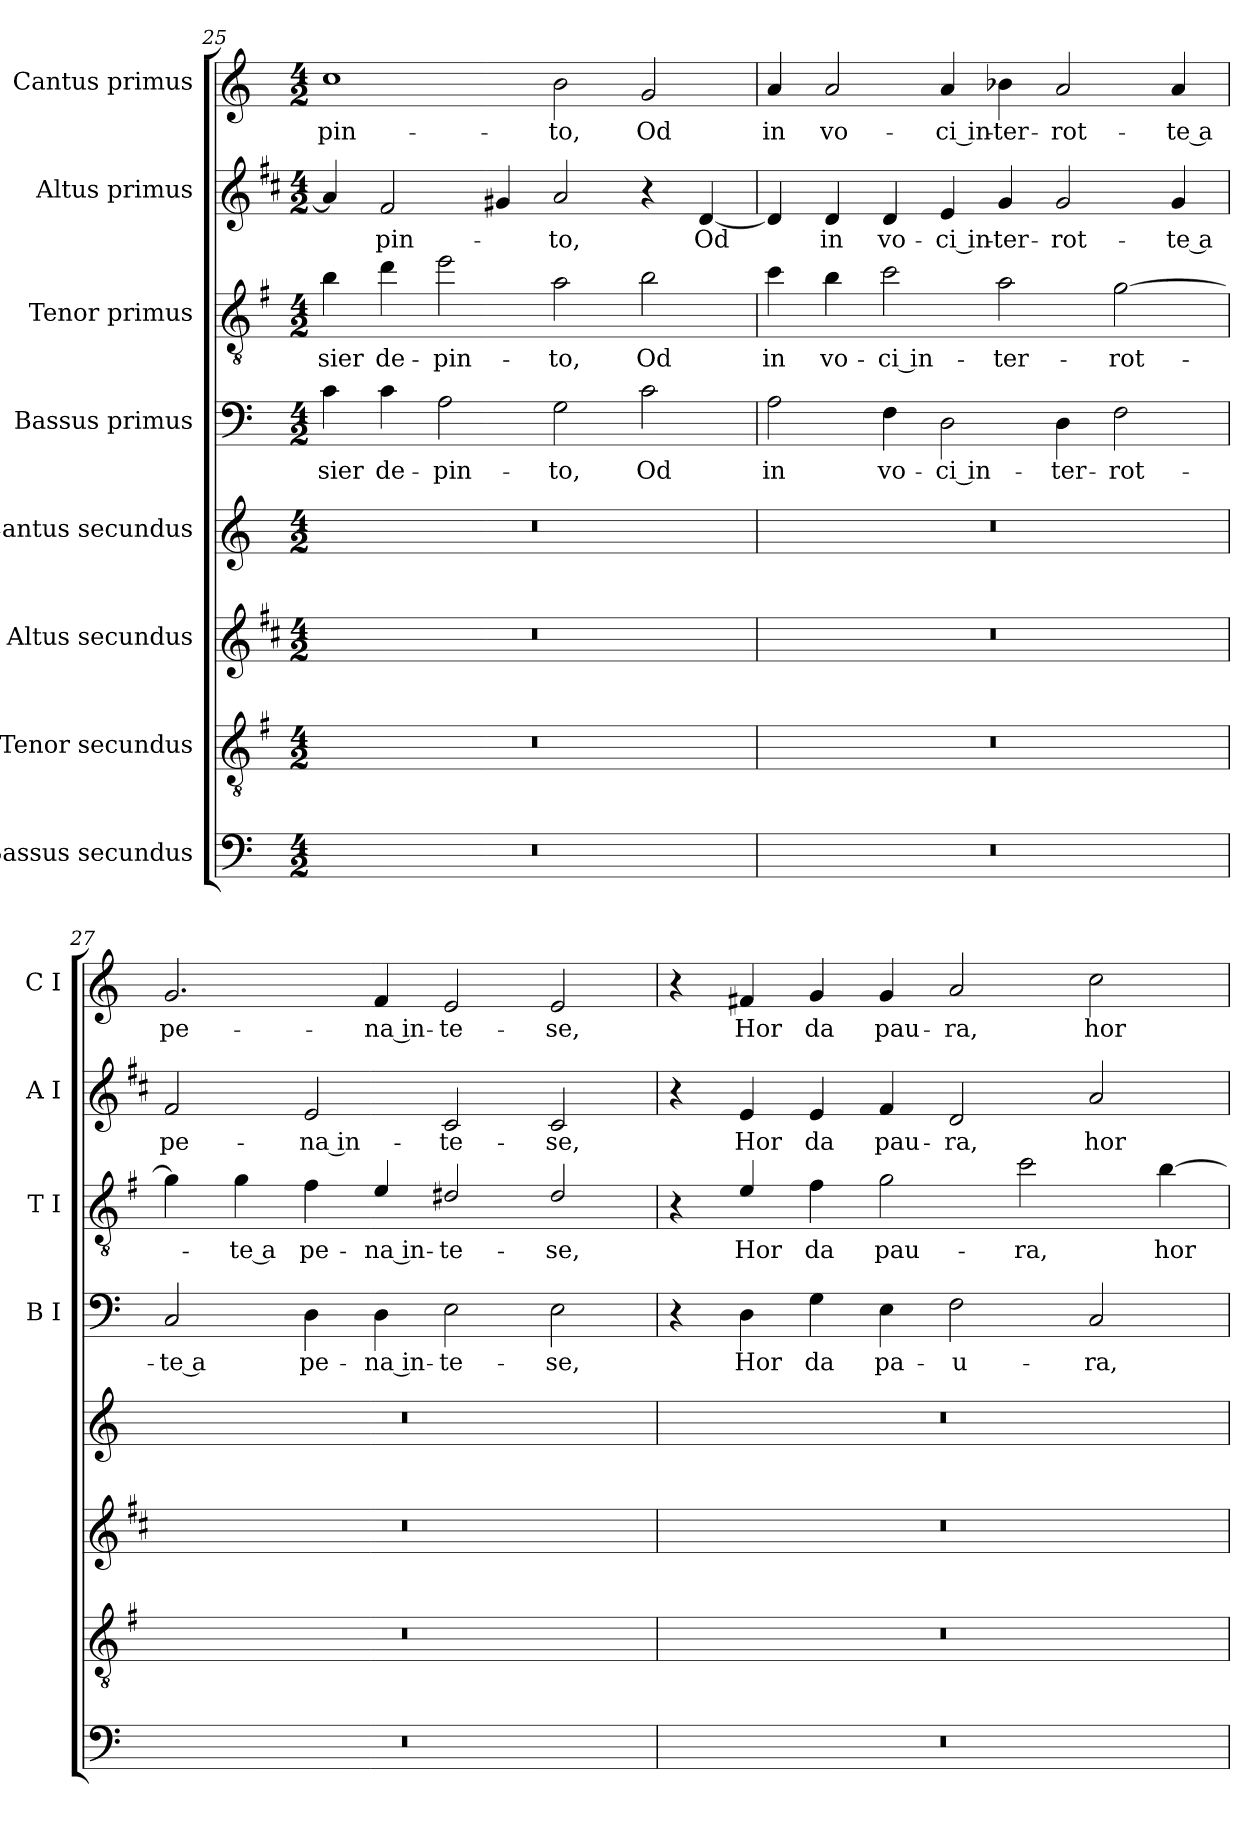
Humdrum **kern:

**kern	**kern	**kern	**kern	**kern	**text	**kern	**text	**kern	**text	**kern	**text
*part8	*part7	*part6	*part5	*part4	*part4	*part3	*part3	*part2	*part2	*part1	*part1
*staff8	*staff7	*staff6	*staff5	*staff4	*staff4	*staff3	*staff3	*staff2	*staff2	*staff1	*staff1
*I"Bassus secundus	*I"Tenor secundus	*I"Altus secundus	*I"Cantus secundus	*I"Bassus primus	*	*I"Tenor primus	*	*I"Altus primus	*	*I"Cantus primus	*
*	*	*	*	*I'B I	*	*I'T I	*	*I'A I	*	*I'C I	*
*clefF4	*clefGv2	*clefG2	*clefG2	*clefF4	*	*clefGv2	*	*clefG2	*	*clefG2	*
*	*ITrd4c7	*ITrd1c2	*	*	*	*ITrd4c7	*	*ITrd1c2	*	*	*
*k[]	*k[]	*k[]	*k[]	*k[]	*	*k[]	*	*k[]	*	*k[]	*
*C:	*C:	*C:	*C:	*C:	*	*C:	*	*C:	*	*C:	*
*M4/2	*M4/2	*M4/2	*M4/2	*M4/2	*	*M4/2	*	*M4/2	*	*M4/2	*
=25	=25	=25	=25	=25	=25	=25	=25	=25	=25	=25	=25
!	!	!	!	!	!LO:LY:b	!	!LO:LY:b	!	!	!	!LO:LY:b
0r	0r	0r	0r	4c\	-sier	4e\	-sier	4g/]	.	1cc	-pin-
!	!	!	!	!	!LO:LY:b	!	!LO:LY:b	!	!LO:LY:b	!	!
.	.	.	.	4c\	de-	4g\	de-	2e/	-pin-	.	.
!	!	!	!	!	!LO:LY:b	!	!LO:LY:b	!	!	!	!
.	.	.	.	2A\	-pin-	2a\	-pin-	.	.	.	.
.	.	.	.	.	.	.	.	4f#X/	.	.	.
!	!	!	!	!	!LO:LY:b	!	!LO:LY:b	!	!LO:LY:b	!	!LO:LY:b
.	.	.	.	2G\	-to,	2d\	-to,	2g/	-to,	2b\	-to,
!	!	!	!	!	!LO:LY:b	!	!LO:LY:b	!	!	!	!LO:LY:b
.	.	.	.	2c\	Od	2e\	Od	4r	.	2g/	Od
!	!	!	!	!	!	!	!	!	!LO:LY:b	!	!
.	.	.	.	.	.	.	.	[4c/	Od	.	.
=26	=26	=26	=26	=26	=26	=26	=26	=26	=26	=26	=26
!	!	!	!	!	!LO:LY:b	!	!LO:LY:b	!	!	!	!LO:LY:b
0r	0r	0r	0r	2A\	in	4f\	in	4c/]	.	4a/	in
!	!	!	!	!	!	!	!LO:LY:b	!	!LO:LY:b	!	!LO:LY:b
.	.	.	.	.	.	4e\	vo-	4c/	in	2a/	vo-
!	!	!	!	!	!LO:LY:b	!	!LO:LY:b	!	!LO:LY:b	!	!
.	.	.	.	4F\	vo-	2f\	-ci in-	4c/	vo-	.	.
!	!	!	!	!	!LO:LY:b	!	!	!	!LO:LY:b	!	!LO:LY:b
.	.	.	.	2D\	-ci in-	.	.	4d/	-ci in-	4a/	-ci in-
!	!	!	!	!	!	!	!LO:LY:b	!	!LO:LY:b	!	!LO:LY:b
.	.	.	.	.	.	2d\	-ter-	4f/	-ter-	4b-X\	-ter-
!	!	!	!	!	!LO:LY:b	!	!	!	!LO:LY:b	!	!LO:LY:b
.	.	.	.	4D\	-ter-	.	.	2f/	-rot-	2a/	-rot-
!	!	!	!	!	!LO:LY:b	!	!LO:LY:b	!	!	!	!
.	.	.	.	2F\	-rot-	[2c\	-rot-	.	.	.	.
!	!	!	!	!	!	!	!	!	!LO:LY:b	!	!LO:LY:b
.	.	.	.	.	.	.	.	4f/	-te a	4a/	-te a
!!LO:PB:g=z
=27	=27	=27	=27	=27	=27	=27	=27	=27	=27	=27	=27
!	!	!	!	!	!LO:LY:b	!	!	!	!LO:LY:b	!	!LO:LY:b
0r	0r	0r	0r	2C/	-te a	4c\]	.	2e/	pe-	2.g/	pe-
!	!	!	!	!	!	!	!LO:LY:b	!	!	!	!
.	.	.	.	.	.	4c\	-te a	.	.	.	.
!	!	!	!	!	!LO:LY:b	!	!LO:LY:b	!	!LO:LY:b	!	!
.	.	.	.	4D\	pe-	4B\	pe-	2d/	-na in-	.	.
!	!	!	!	!	!LO:LY:b	!	!LO:LY:b	!	!	!	!LO:LY:b
.	.	.	.	4D\	-na in-	4A/	-na in-	.	.	4f/	-na in-
!	!	!	!	!	!LO:LY:b	!	!LO:LY:b	!	!LO:LY:b	!	!LO:LY:b
.	.	.	.	2E\	-te-	2G#X/	-te-	2B/	-te-	2e/	-te-
!	!	!	!	!	!LO:LY:b	!	!LO:LY:b	!	!LO:LY:b	!	!LO:LY:b
.	.	.	.	2E\	-se,	2G#/	-se,	2B/	-se,	2e/	-se,
=28	=28	=28	=28	=28	=28	=28	=28	=28	=28	=28	=28
0r	0r	0r	0r	4r	.	4r	.	4r	.	4r	.
!	!	!	!	!	!LO:LY:b	!	!LO:LY:b	!	!LO:LY:b	!	!LO:LY:b
.	.	.	.	4D\	Hor	4A/	Hor	4d/	Hor	4f#X/	Hor
!	!	!	!	!	!LO:LY:b	!	!LO:LY:b	!	!LO:LY:b	!	!LO:LY:b
.	.	.	.	4G\	da	4B\	da	4d/	da	4g/	da
!	!	!	!	!	!LO:LY:b	!	!LO:LY:b	!	!LO:LY:b	!	!LO:LY:b
.	.	.	.	4E\	pa-	2c\	pau-	4e/	pau-	4g/	pau-
!	!	!	!	!	!LO:LY:b	!	!	!	!LO:LY:b	!	!LO:LY:b
.	.	.	.	2F\	-u-	.	.	2c/	-ra,	2a/	-ra,
!	!	!	!	!	!	!	!LO:LY:b	!	!	!	!
.	.	.	.	.	.	2f\	-ra,	.	.	.	.
!	!	!	!	!	!LO:LY:b	!	!	!	!LO:LY:b	!	!LO:LY:b
.	.	.	.	2C/	-ra,	.	.	2g/	hor	2cc\	hor
!	!	!	!	!	!	!	!LO:LY:b	!	!	!	!
.	.	.	.	.	.	[4e\	hor	.	.	.	.
=	=	=	=	=	=	=	=	=	=	=	=
*-	*-	*-	*-	*-	*-	*-	*-	*-	*-	*-	*-
